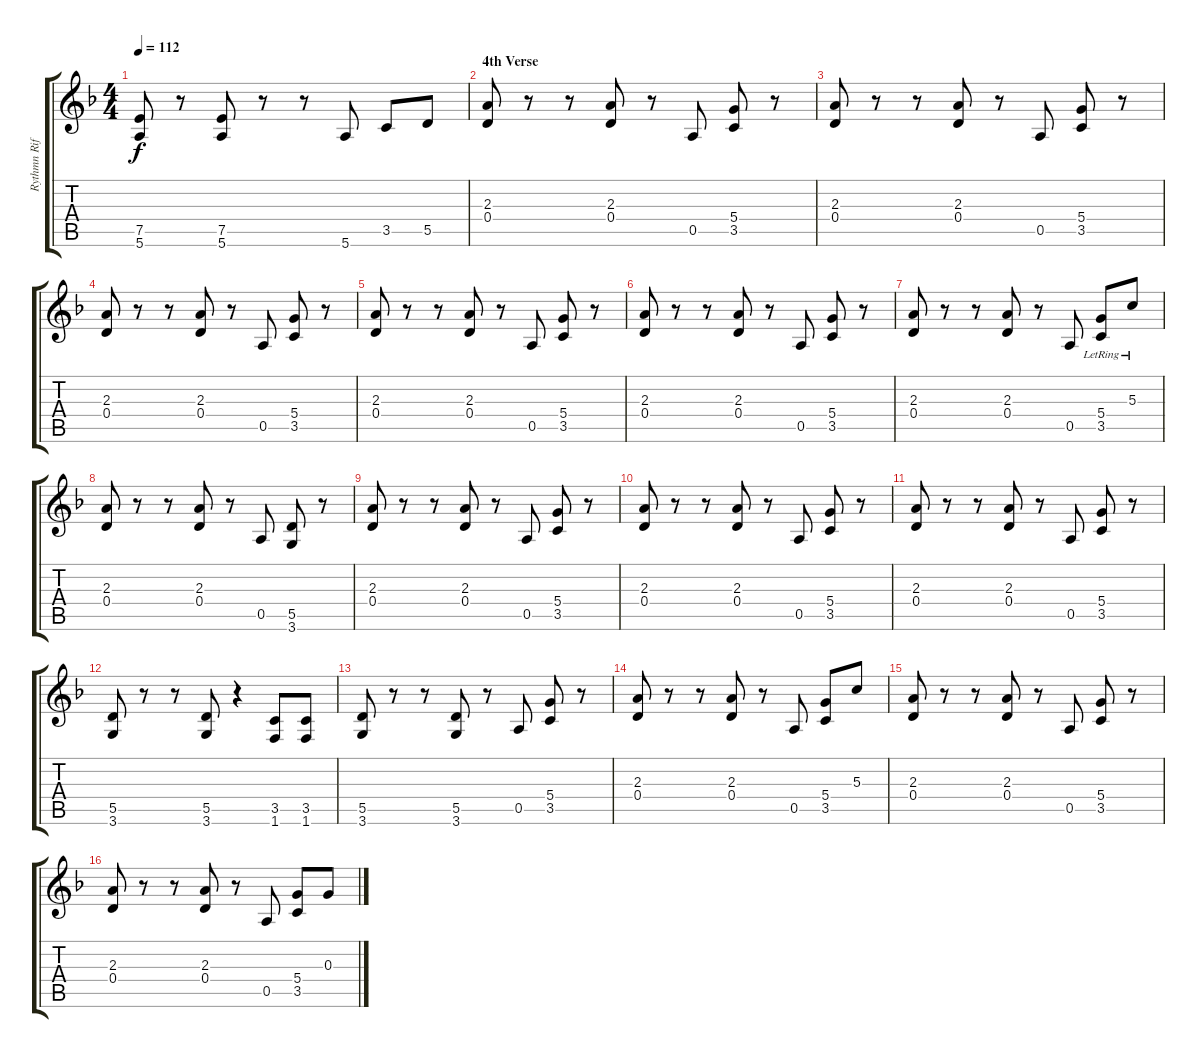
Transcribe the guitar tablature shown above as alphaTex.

\track ("Rythmn Riffs" "Rythmn Rif") {instrument electricguitarclean}
\staff {score tabs}
\tuning (E4 B3 G3 D3 A2 E2) {hide}
\ts (4 4)
\tempo 112
\clef g2
\ks f
(7.5 5.6).8{dy f} r.8 (7.5 5.6).8 r.8 r.8 5.6.8 3.5.8 5.5.8 |
\section ("" "4th Verse")
(2.3 0.4).8 r.8 r.8 (2.3 0.4).8 r.8 0.5.8 (5.4 3.5).8 r.8 |
(2.3 0.4).8 r.8 r.8 (2.3 0.4).8 r.8 0.5.8 (5.4 3.5).8 r.8 |
(2.3 0.4).8 r.8 r.8 (2.3 0.4).8 r.8 0.5.8 (5.4 3.5).8 r.8 |
(2.3 0.4).8 r.8 r.8 (2.3 0.4).8 r.8 0.5.8 (5.4 3.5).8 r.8 |
(2.3 0.4).8 r.8 r.8 (2.3 0.4).8 r.8 0.5.8 (5.4 3.5).8 r.8 |
(2.3 0.4).8 r.8 r.8 (2.3 0.4).8 r.8 0.5.8 (5.4{lr} 3.5{lr}).8 5.3{lr}.8 |
(2.3 0.4).8 r.8 r.8 (2.3 0.4).8 r.8 0.5.8 (5.5 3.6).8 r.8 |
(2.3 0.4).8 r.8 r.8 (2.3 0.4).8 r.8 0.5.8 (5.4 3.5).8 r.8 |
(2.3 0.4).8 r.8 r.8 (2.3 0.4).8 r.8 0.5.8 (5.4 3.5).8 r.8 |
(2.3 0.4).8 r.8 r.8 (2.3 0.4).8 r.8 0.5.8 (5.4 3.5).8 r.8 |
(5.5 3.6).8 r.8 r.8 (5.5 3.6).8 r.4 (3.5 1.6).8 (3.5 1.6).8 |
(5.5 3.6).8 r.8 r.8 (5.5 3.6).8 r.8 0.5.8 (5.4 3.5).8 r.8 |
(2.3 0.4).8 r.8 r.8 (2.3 0.4).8 r.8 0.5.8 (5.4 3.5).8 5.3.8 |
(2.3 0.4).8 r.8 r.8 (2.3 0.4).8 r.8 0.5.8 (5.4 3.5).8 r.8 |
(2.3 0.4).8 r.8 r.8 (2.3 0.4).8 r.8 0.5.8 (5.4 3.5).8 0.3.8
